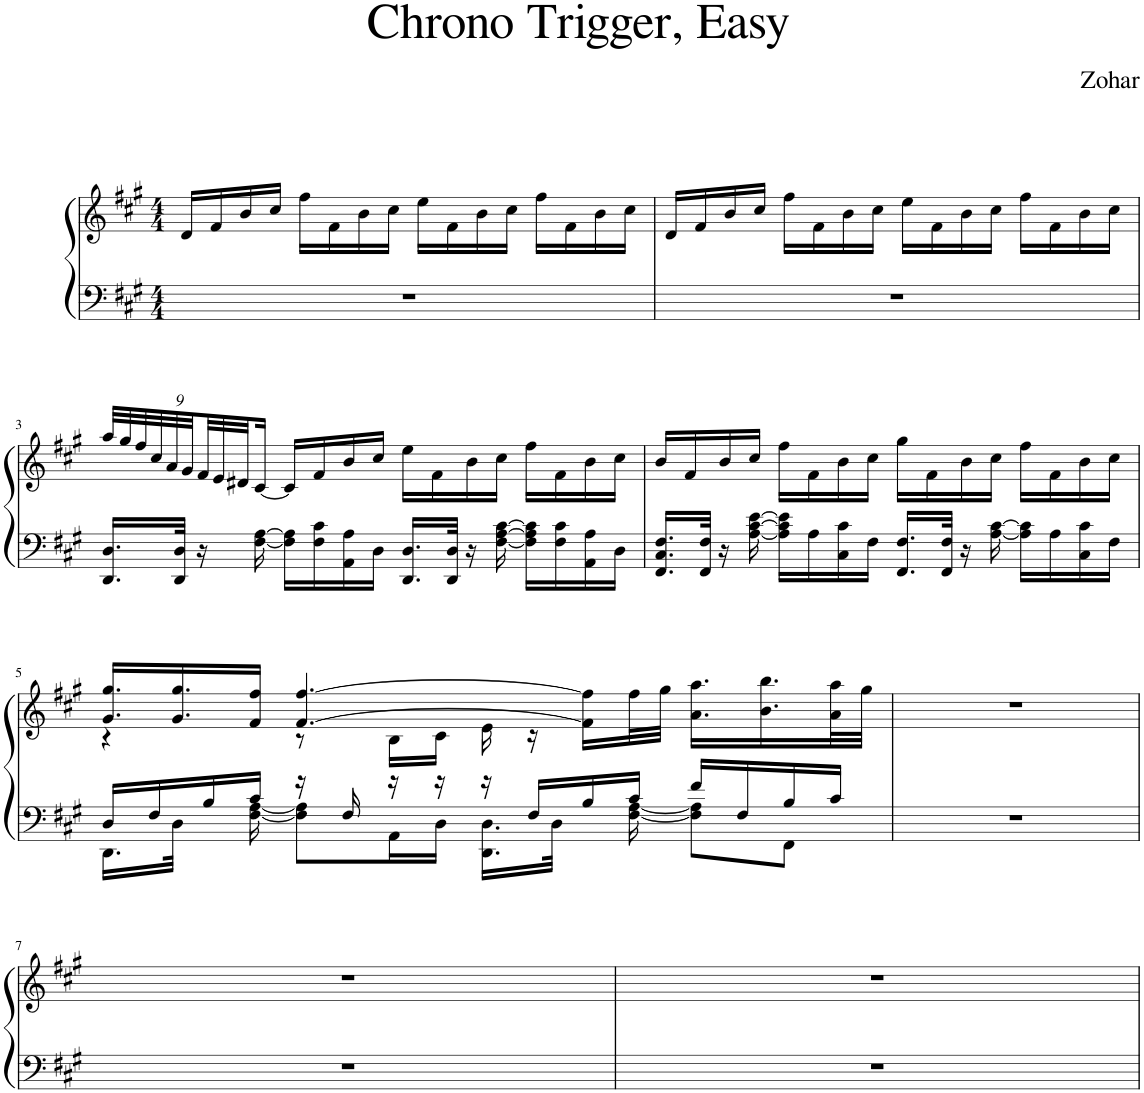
**kern	**kern
*part1	*part1
*staff2	*staff1
*I"Piano	*
*I'Pno	*
*clefF4	*clefG2
*k[f#c#g#]	*k[f#c#g#]
*M4/4	*M4/4
=1	=1
1r	16d/LL
.	16f#/
.	16b/
.	16cc#/JJ
.	16ff#\LL
.	16f#\
.	16b\
.	16cc#\JJ
.	16ee\LL
.	16f#\
.	16b\
.	16cc#\JJ
.	16ff#\LL
.	16f#\
.	16b\
.	16cc#\JJ
=2	=2
1r	16d/LL
.	16f#/
.	16b/
.	16cc#/JJ
.	16ff#\LL
.	16f#\
.	16b\
.	16cc#\JJ
.	16ee\LL
.	16f#\
.	16b\
.	16cc#\JJ
.	16ff#\LL
.	16f#\
.	16b\
.	16cc#\JJ
!!LO:LB:g=z
=3	=3
*	*Xbrackettup
16.DD/ 16.D/LL	48aa/LLL
.	48gg#/
.	48ff#/
.	48cc#/
.	48a/
32DD/ 32D/JJk	.
.	48g#/
16r	48f#/
.	48e/
.	48d#X/J
[16F#\ [16A\	[16c#/JJ
16F#\] 16A\]LL	16c#/LL]
16F#\ 16c#\	16f#/
16AA\ 16A\	16b/
16D\JJ	16cc#/JJ
16.DD/ 16.D/LL	16ee\LL
.	16f#\
32DD/ 32D/JJk	.
16r	16b\
[16F#\ [16A\ [16c#\	16cc#\JJ
16F#\] 16A\] 16c#\]LL	16ff#\LL
16F#\ 16c#\	16f#\
16AA\ 16A\	16b\
16D\JJ	16cc#\JJ
=4	=4
16.FF#/ 16.C#/ 16.F#/LL	16b/LL
.	16f#/
32FF#/ 32F#/JJk	.
16r	16b/
[16A\ [16c#\ [16e\	16cc#/JJ
16A\] 16c#\] 16e\]LL	16ff#\LL
16A\	16f#\
16C#\ 16c#\	16b\
16F#\JJ	16cc#\JJ
16.FF#/ 16.F#/LL	16gg#\LL
.	16f#\
32FF#/ 32F#/JJk	.
16r	16b\
[16A\ [16c#\	16cc#\JJ
16A\] 16c#\]LL	16ff#\LL
16A\	16f#\
16C#\ 16c#\	16b\
16F#\JJ	16cc#\JJ
!!LO:LB:g=z
=5	=5
*^	*^
16D/LL	16.DD\LL	16.g#/ 16.gg#/LL	4r
16F#/	.	.	.
.	32D\JJk	16.g#/ 16.gg#/	.
16B/	16ryy	.	.
16c#/JJ	[16F#\ [16A\	16f#/ 16ff#/JJ	.
16r	8F#\] 8A\]L	[4.f#/ [4.ff#/	8r
16F#/	.	.	.
16r	16AA\L	.	16B\LL
16r	16D\JJ	.	16c#\JJ
16r	16.DD\ 16.D\LL	.	16e\
16F#/LL	.	.	16r
.	32D\JJk	.	.
16B/	16ryy	16f#\] 16ff#\]LL	4.ryy
16c#/JJ	[16F#\ [16A\	32ff#\L	.
.	.	32gg#\JJJ	.
16f#/LL	8F#\] 8A\]L	16.a\ 16.aa\LL	.
16F#/	.	.	.
.	.	16.b\ 16.bb\	.
16B/	8FF#\J	.	.
16c#/JJ	.	32a\ 32aa\L	.
.	.	32gg#\JJJ	.
*v	*v	*	*
*	*v	*v
=6	=6
1r	1r
!!LO:LB:g=z
=7	=7
1r	1r
=8	=8
1r	1r
=	=
*-	*-
